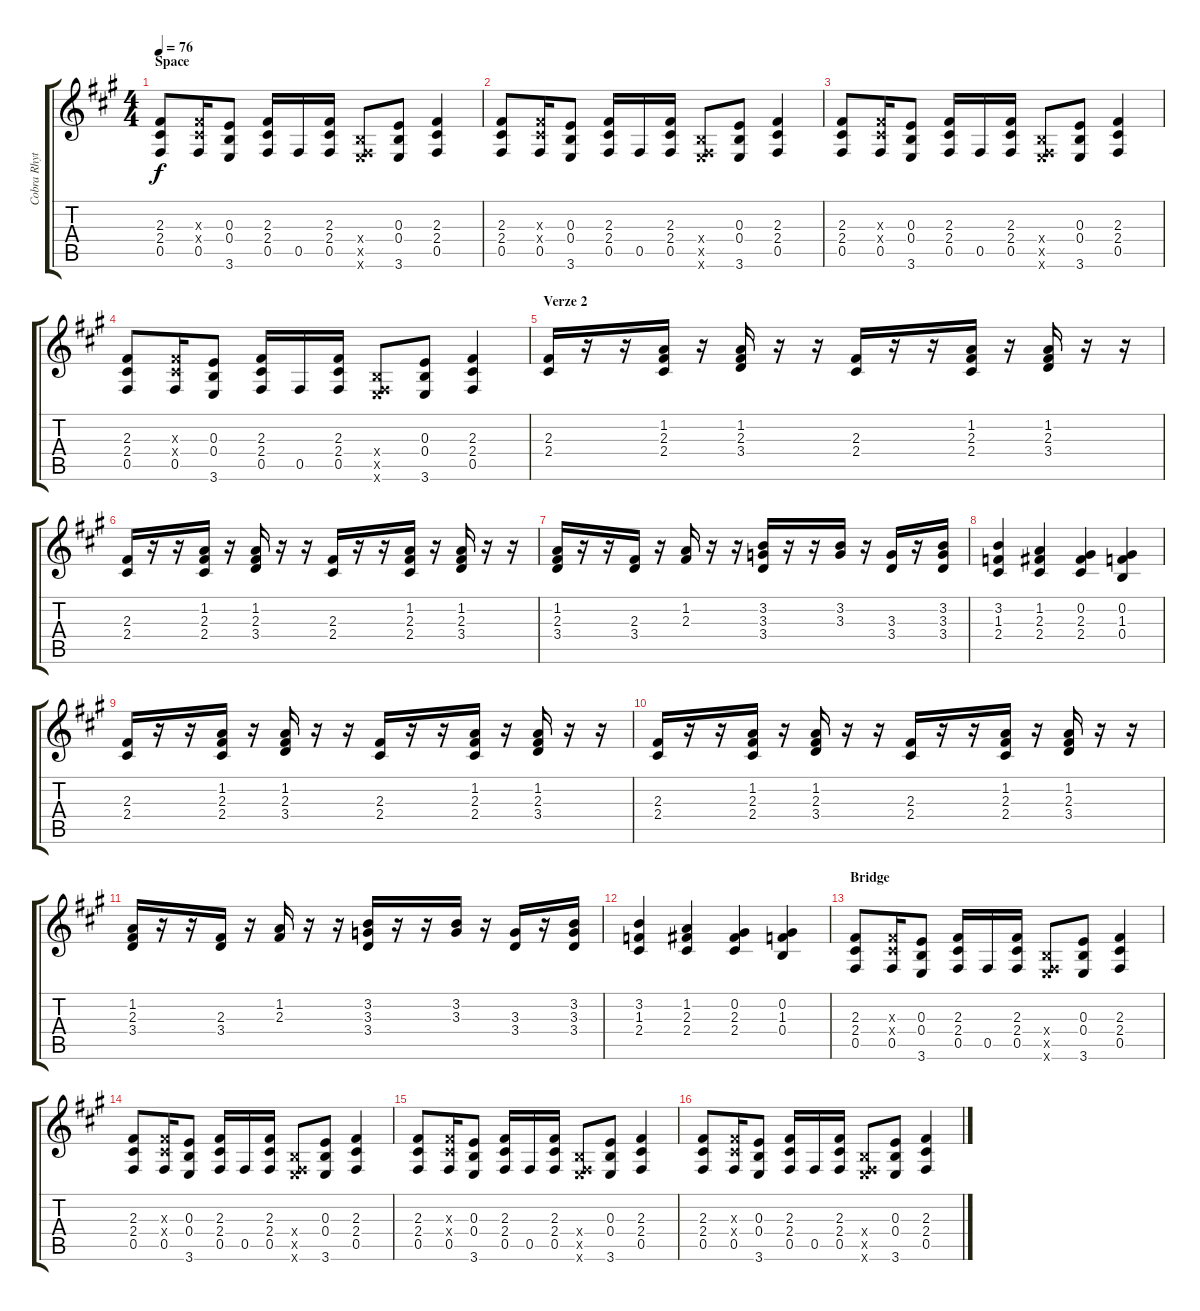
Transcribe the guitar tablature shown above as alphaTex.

\track ("Cobra Rhythm" "Cobra Rhyt") {instrument distortionguitar}
\staff {score tabs}
\tuning (Db4 Ab3 E3 B2 Gb2 Db2) {hide}
\ts (4 4)
\section ("" "Space")
\tempo 76
\clef g2
\ks a
(2.3 2.4 0.5).8{dy f} (2.3{x} 2.4{x} 0.5).16 (0.3 0.4 3.6).8 (2.3 2.4 0.5).16 0.5.16 (2.3 2.4 0.5).16 (0.4{x} 0.5{x} 3.6{x}).8 (0.3 0.4 3.6).8 (2.3 2.4 0.5).4 |
(2.3 2.4 0.5).8 (2.3{x} 2.4{x} 0.5).16 (0.3 0.4 3.6).8 (2.3 2.4 0.5).16 0.5.16 (2.3 2.4 0.5).16 (0.4{x} 0.5{x} 3.6{x}).8 (0.3 0.4 3.6).8 (2.3 2.4 0.5).4 |
(2.3 2.4 0.5).8 (2.3{x} 2.4{x} 0.5).16 (0.3 0.4 3.6).8 (2.3 2.4 0.5).16 0.5.16 (2.3 2.4 0.5).16 (0.4{x} 0.5{x} 3.6{x}).8 (0.3 0.4 3.6).8 (2.3 2.4 0.5).4 |
(2.3 2.4 0.5).8 (2.3{x} 2.4{x} 0.5).16 (0.3 0.4 3.6).8 (2.3 2.4 0.5).16 0.5.16 (2.3 2.4 0.5).16 (0.4{x} 0.5{x} 3.6{x}).8 (0.3 0.4 3.6).8 (2.3 2.4 0.5).4 |
\section ("" "Verze 2")
(2.3 2.4).16 r.16 r.16 (1.2 2.3 2.4).16 r.16 (1.2 2.3 3.4).16 r.16 r.16 (2.3 2.4).16 r.16 r.16 (1.2 2.3 2.4).16 r.16 (1.2 2.3 3.4).16 r.16 r.16 |
(2.3 2.4).16 r.16 r.16 (1.2 2.3 2.4).16 r.16 (1.2 2.3 3.4).16 r.16 r.16 (2.3 2.4).16 r.16 r.16 (1.2 2.3 2.4).16 r.16 (1.2 2.3 3.4).16 r.16 r.16 |
(1.2 2.3 3.4).16 r.16 r.16 (2.3 3.4).16 r.16 (1.2 2.3).16 r.16 r.16 (3.2 3.3 3.4).16 r.16 r.16 (3.2 3.3).16 r.16 (3.3 3.4).16 r.16 (3.2 3.3 3.4).16 |
(3.2 1.3 2.4).4 (1.2 2.3 2.4).4 (0.2 2.3 2.4).4 (0.2 1.3 0.4).4 |
(2.3 2.4).16 r.16 r.16 (1.2 2.3 2.4).16 r.16 (1.2 2.3 3.4).16 r.16 r.16 (2.3 2.4).16 r.16 r.16 (1.2 2.3 2.4).16 r.16 (1.2 2.3 3.4).16 r.16 r.16 |
(2.3 2.4).16 r.16 r.16 (1.2 2.3 2.4).16 r.16 (1.2 2.3 3.4).16 r.16 r.16 (2.3 2.4).16 r.16 r.16 (1.2 2.3 2.4).16 r.16 (1.2 2.3 3.4).16 r.16 r.16 |
(1.2 2.3 3.4).16 r.16 r.16 (2.3 3.4).16 r.16 (1.2 2.3).16 r.16 r.16 (3.2 3.3 3.4).16 r.16 r.16 (3.2 3.3).16 r.16 (3.3 3.4).16 r.16 (3.2 3.3 3.4).16 |
(3.2 1.3 2.4).4 (1.2 2.3 2.4).4 (0.2 2.3 2.4).4 (0.2 1.3 0.4).4 |
\section ("" "Bridge")
(2.3 2.4 0.5).8 (2.3{x} 2.4{x} 0.5).16 (0.3 0.4 3.6).8 (2.3 2.4 0.5).16 0.5.16 (2.3 2.4 0.5).16 (0.4{x} 0.5{x} 3.6{x}).8 (0.3 0.4 3.6).8 (2.3 2.4 0.5).4 |
(2.3 2.4 0.5).8 (2.3{x} 2.4{x} 0.5).16 (0.3 0.4 3.6).8 (2.3 2.4 0.5).16 0.5.16 (2.3 2.4 0.5).16 (0.4{x} 0.5{x} 3.6{x}).8 (0.3 0.4 3.6).8 (2.3 2.4 0.5).4 |
(2.3 2.4 0.5).8 (2.3{x} 2.4{x} 0.5).16 (0.3 0.4 3.6).8 (2.3 2.4 0.5).16 0.5.16 (2.3 2.4 0.5).16 (0.4{x} 0.5{x} 3.6{x}).8 (0.3 0.4 3.6).8 (2.3 2.4 0.5).4 |
(2.3 2.4 0.5).8 (2.3{x} 2.4{x} 0.5).16 (0.3 0.4 3.6).8 (2.3 2.4 0.5).16 0.5.16 (2.3 2.4 0.5).16 (0.4{x} 0.5{x} 3.6{x}).8 (0.3 0.4 3.6).8 (2.3 2.4 0.5).4
